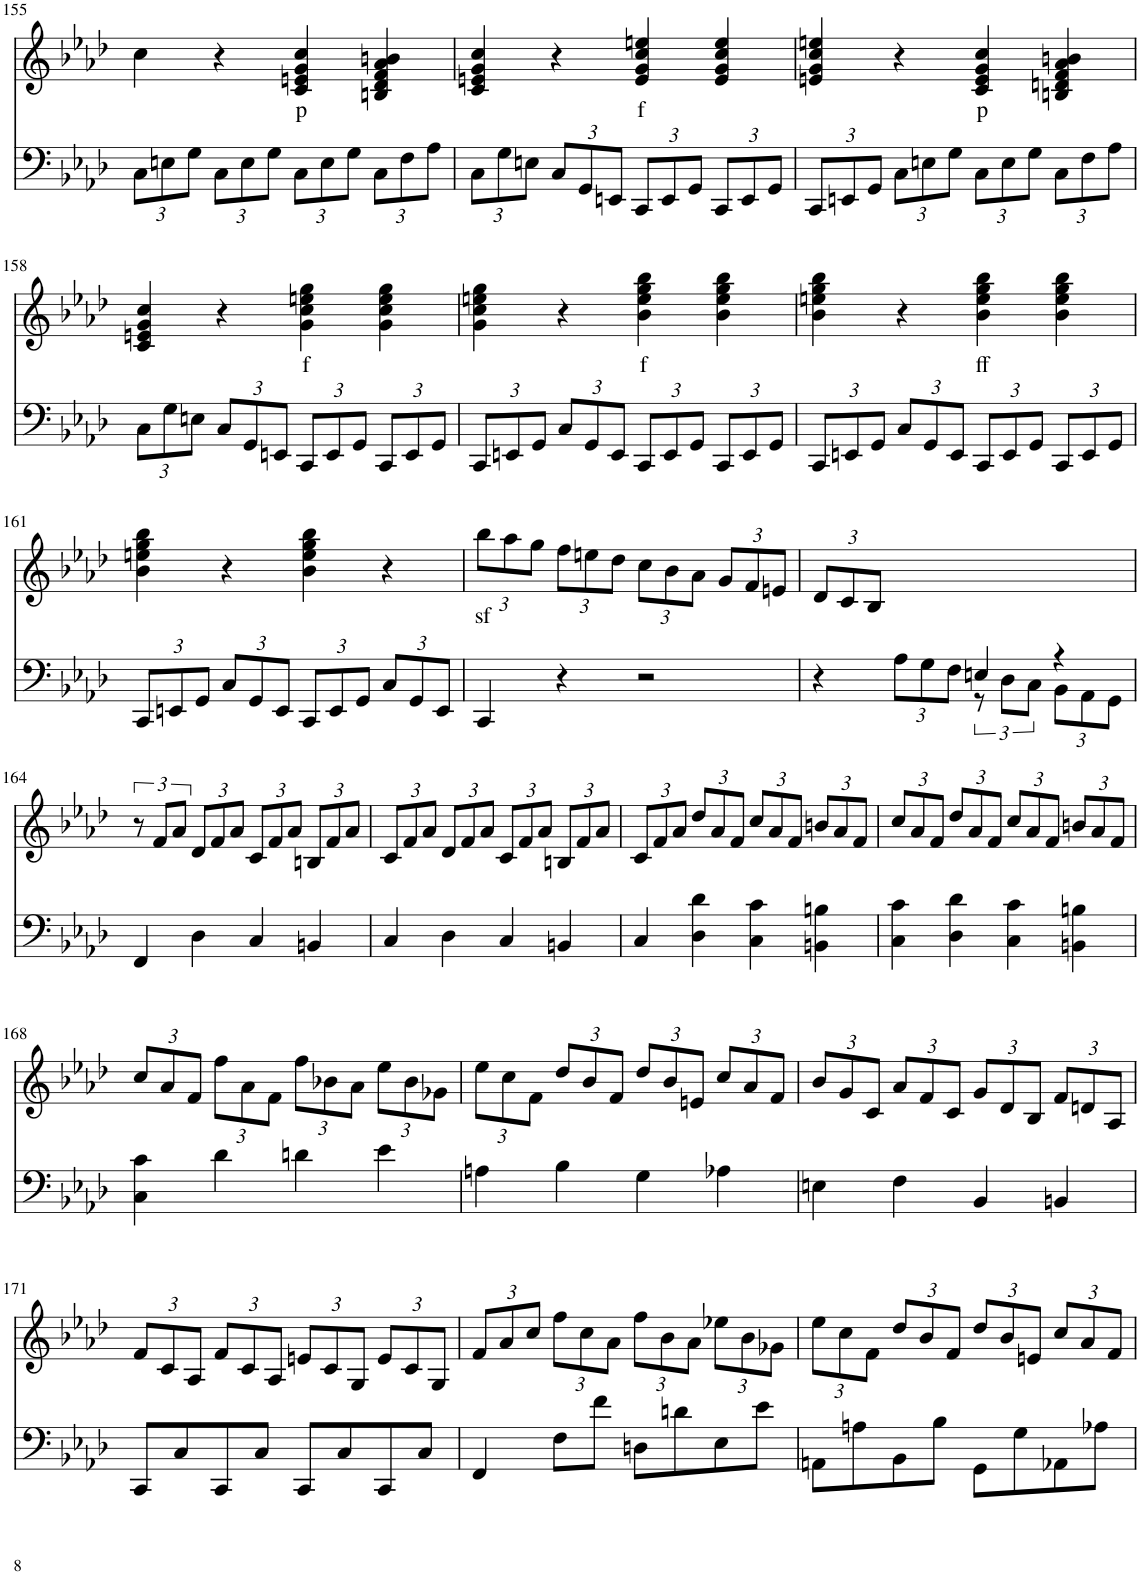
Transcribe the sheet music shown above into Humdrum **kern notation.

**kern	**kern	**text
*part2	*part1	*part1
*staff2	*staff1	*staff1
*I"piano	*I"piano	*
*I'Pno	*I'Pno	*
!!LO:PB:g=z
*clefF4	*clefG2	*
*k[b-e-a-d-]	*k[b-e-a-d-]	*
*f:	*f:	*
*M2/2	*M2/2	*
*Xbrackettup	*	*
=155	=155	=155
12C\L	4cc\	.
12En\	.	.
12G\J	.	.
12C\L	4r	.
12E\	.	.
12G\J	.	.
!	!	!LO:LY:b
12C\L	4c/ 4en/ 4g/ 4cc/	p
12E\	.	.
12G\J	.	.
12C\L	4Bn/ 4d-/ 4f/ 4a-/ 4bn/	.
12F\	.	.
12A-\J	.	.
=156	=156	=156
12C\L	4c/ 4en/ 4g/ 4cc/	.
12G\	.	.
12En\J	.	.
12C/L	4r	.
12GG/	.	.
12EEn/J	.	.
!	!	!LO:LY:b
12CC/L	4e/ 4g/ 4cc/ 4een/	f
12EE/	.	.
12GG/J	.	.
12CC/L	4e/ 4g/ 4cc/ 4ee/	.
12EE/	.	.
12GG/J	.	.
=157	=157	=157
12CC/L	4en/ 4g/ 4cc/ 4een/	.
12EEn/	.	.
12GG/J	.	.
12C\L	4r	.
12En\	.	.
12G\J	.	.
!	!	!LO:LY:b
12C\L	4c/ 4e/ 4g/ 4cc/	p
12E\	.	.
12G\J	.	.
12C\L	4Bn/ 4dn/ 4f/ 4a-/ 4bn/	.
12F\	.	.
12A-\J	.	.
!!LO:LB:g=z
=158	=158	=158
12C\L	4c/ 4en/ 4g/ 4cc/	.
12G\	.	.
12En\J	.	.
12C/L	4r	.
12GG/	.	.
12EEn/J	.	.
!	!	!LO:LY:b
12CC/L	4g\ 4cc\ 4een\ 4gg\	f
12EE/	.	.
12GG/J	.	.
12CC/L	4g\ 4cc\ 4ee\ 4gg\	.
12EE/	.	.
12GG/J	.	.
=159	=159	=159
12CC/L	4g\ 4cc\ 4een\ 4gg\	.
12EEn/	.	.
12GG/J	.	.
12C/L	4r	.
12GG/	.	.
12EE/J	.	.
!	!	!LO:LY:b
12CC/L	4b-\ 4ee\ 4gg\ 4bb-\	f
12EE/	.	.
12GG/J	.	.
12CC/L	4b-\ 4ee\ 4gg\ 4bb-\	.
12EE/	.	.
12GG/J	.	.
=160	=160	=160
12CC/L	4b-\ 4een\ 4gg\ 4bb-\	.
12EEn/	.	.
12GG/J	.	.
12C/L	4r	.
12GG/	.	.
12EE/J	.	.
!	!	!LO:LY:b
12CC/L	4b-\ 4ee\ 4gg\ 4bb-\	ff
12EE/	.	.
12GG/J	.	.
12CC/L	4b-\ 4ee\ 4gg\ 4bb-\	.
12EE/	.	.
12GG/J	.	.
!!LO:LB:g=z
=161	=161	=161
12CC/L	4b-\ 4een\ 4gg\ 4bb-\	.
12EEn/	.	.
12GG/J	.	.
12C/L	4r	.
12GG/	.	.
12EE/J	.	.
12CC/L	4b-\ 4ee\ 4gg\ 4bb-\	.
12EE/	.	.
12GG/J	.	.
12C/L	4r	.
12GG/	.	.
12EE/J	.	.
=162	=162	=162
*	*Xbrackettup	*
!	!	!LO:LY:b
4CC/	12bb-\L	sf
.	12aa-\	.
.	12gg\J	.
4r	12ff\L	.
.	12een\	.
.	12dd-\J	.
2r	12cc\L	.
.	12b-\	.
.	12a-\J	.
.	12g/L	.
.	12f/	.
.	12en/J	.
=163	=163	=163
*^	*	*
4r	2ryy	12d-/L	.
.	.	12c/	.
.	.	12B-/J	.
12A-\L	.	2.ryy	.
12G\	.	.	.
12F\J	.	.	.
*	*brackettup	*	*
4En/	12r	.	.
.	12D-\L	.	.
.	12C\J	.	.
*	*Xbrackettup	*	*
4r	12BB-\L	.	.
.	12AA-\	.	.
.	12GG\J	.	.
*v	*v	*	*
!!LO:LB:g=z
=164	=164	=164
*	*brackettup	*
4FF/	12r	.
.	12f/L	.
.	12a-/J	.
*	*Xbrackettup	*
4D-\	12d-/L	.
.	12f/	.
.	12a-/J	.
4C/	12c/L	.
.	12f/	.
.	12a-/J	.
4BBn/	12Bn/L	.
.	12f/	.
.	12a-/J	.
=165	=165	=165
4C/	12c/L	.
.	12f/	.
.	12a-/J	.
4D-\	12d-/L	.
.	12f/	.
.	12a-/J	.
4C/	12c/L	.
.	12f/	.
.	12a-/J	.
4BBn/	12Bn/L	.
.	12f/	.
.	12a-/J	.
=166	=166	=166
4C/	12c/L	.
.	12f/	.
.	12a-/J	.
4D-\ 4d-\	12dd-/L	.
.	12a-/	.
.	12f/J	.
4C\ 4c\	12cc/L	.
.	12a-/	.
.	12f/J	.
4BBn\ 4Bn\	12bn/L	.
.	12a-/	.
.	12f/J	.
=167	=167	=167
4C\ 4c\	12cc/L	.
.	12a-/	.
.	12f/J	.
4D-\ 4d-\	12dd-/L	.
.	12a-/	.
.	12f/J	.
4C\ 4c\	12cc/L	.
.	12a-/	.
.	12f/J	.
4BBn\ 4Bn\	12bn/L	.
.	12a-/	.
.	12f/J	.
!!LO:LB:g=z
=168	=168	=168
4C\ 4c\	12cc/L	.
.	12a-/	.
.	12f/J	.
4d-\	12ff\L	.
.	12a-\	.
.	12f\J	.
4dn\	12ff\L	.
.	12b-X\	.
.	12a-\J	.
4e-\	12ee-\L	.
.	12b-\	.
.	12g-X\J	.
=169	=169	=169
4An\	12ee-\L	.
.	12cc\	.
.	12f\J	.
4B-\	12dd-/L	.
.	12b-/	.
.	12f/J	.
4G\	12dd-/L	.
.	12b-/	.
.	12en/J	.
4A-X\	12cc/L	.
.	12a-/	.
.	12f/J	.
=170	=170	=170
4En\	12b-/L	.
.	12g/	.
.	12c/J	.
4F\	12a-/L	.
.	12f/	.
.	12c/J	.
4BB-/	12g/L	.
.	12d-/	.
.	12B-/J	.
4BBn/	12f/L	.
.	12dn/	.
.	12A-/J	.
!!LO:LB:g=z
=171	=171	=171
8CC/L	12f/L	.
.	12c/	.
8C/	.	.
.	12A-/J	.
8CC/	12f/L	.
.	12c/	.
8C/J	.	.
.	12A-/J	.
8CC/L	12en/L	.
.	12c/	.
8C/	.	.
.	12G/J	.
8CC/	12e/L	.
.	12c/	.
8C/J	.	.
.	12G/J	.
=172	=172	=172
4FF/	12f/L	.
.	12a-/	.
.	12cc/J	.
8F\L	12ff\L	.
.	12cc\	.
8f\J	.	.
.	12a-\J	.
8Dn\L	12ff\L	.
.	12b-\	.
8dn\	.	.
.	12a-\J	.
8E-\	12ee-X\L	.
.	12b-\	.
8e-\J	.	.
.	12g-X\J	.
=173	=173	=173
8AAn\L	12ee-\L	.
.	12cc\	.
8An\	.	.
.	12f\J	.
8BB-\	12dd-/L	.
.	12b-/	.
8B-\J	.	.
.	12f/J	.
8GG\L	12dd-/L	.
.	12b-/	.
8G\	.	.
.	12en/J	.
8AA-X\	12cc/L	.
.	12a-/	.
8A-X\J	.	.
.	12f/J	.
=	=	=
*-	*-	*-
